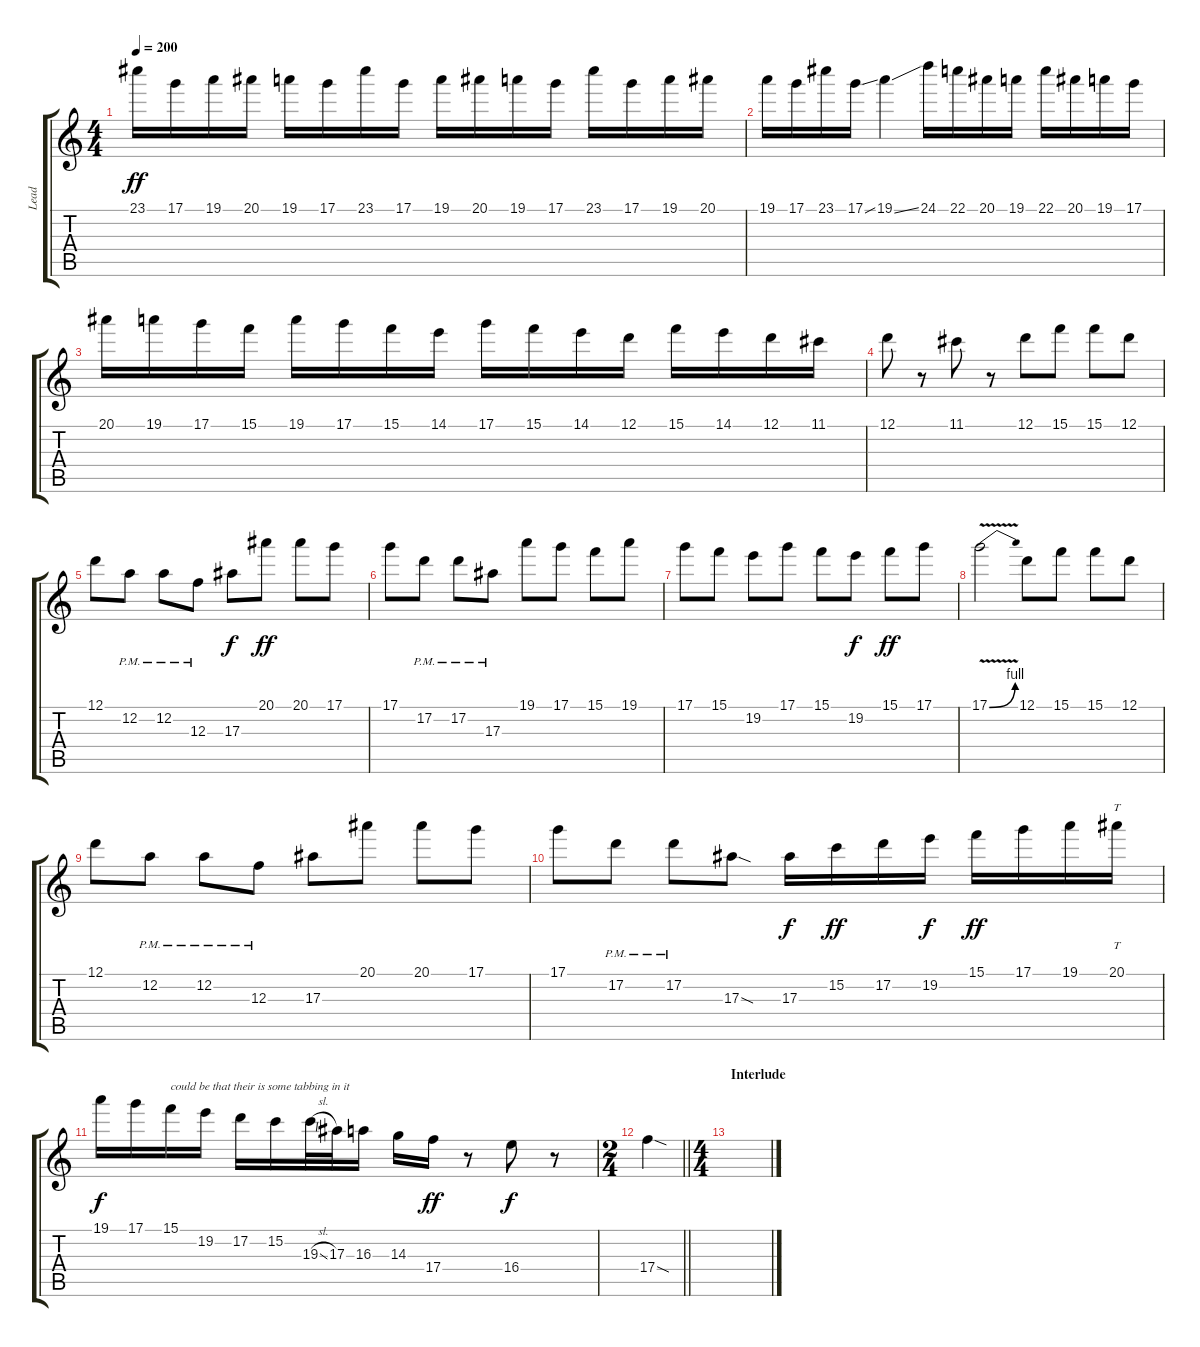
\track ("Lead" "Lead") {instrument overdrivenguitar}
\staff {score tabs}
\tuning (D4 A3 F3 C3 G2 D2) {hide}
\ts (4 4)
\tempo 200
\clef g2
\ks c
23.1.16{dy ff} 17.1.16 19.1.16 20.1.16 19.1.16 17.1.16 23.1.16 17.1.16 19.1.16 20.1.16 19.1.16 17.1.16 23.1.16 17.1.16 19.1.16 20.1.16 |
19.1.16 17.1.16 23.1.16 17.1{ss}.16 19.1{ss}.4 24.1.16 22.1.16 20.1.16 19.1.16 22.1.16 20.1.16 19.1.16 17.1.16 |
20.1.16 19.1.16 17.1.16 15.1.16 19.1.16 17.1.16 15.1.16 14.1.16 17.1.16 15.1.16 14.1.16 12.1.16 15.1.16 14.1.16 12.1.16 11.1.16 |
12.1.8 r.8 11.1.8 r.8 12.1.8 15.1.8 15.1.8 12.1.8 |
12.1.8 12.2{pm}.8 12.2{pm}.8 12.3{pm}.8 17.3.8{dy f} 20.1.8{dy ff} 20.1.8 17.1.8 |
17.1.8 17.2{pm}.8 17.2{pm}.8 17.3{pm}.8 19.1.8 17.1.8 15.1.8 19.1.8 |
17.1.8 15.1.8 19.2.8 17.1.8 15.1.8 19.2.8{dy f} 15.1.8{dy ff} 17.1.8 |
17.1{be (bend 0 0 60 4) v}.2 12.1.8 15.1.8 15.1.8 12.1.8 |
12.1.8 12.2{pm}.8 12.2{pm}.8 12.3{pm}.8 17.3.8 20.1.8 20.1.8 17.1.8 |
17.1.8 17.2{pm}.8 17.2{pm}.8 17.3{sod}.8 17.3.16{dy f} 15.2.16{dy ff} 17.2.16 19.2.16{dy f} 15.1.16{dy ff} 17.1.16 19.1.16 20.1.16{tt} |
19.1.16{dy f} 17.1.16 15.1.16{txt "could be that their is some tabbing in it"} 19.2.16 17.2.16 15.2.16 19.3{sl}.32 17.3.32 16.3.16 14.3.16 17.4.16{dy ff} r.8 16.4.8{dy f} r.8 |
\ts (2 4)
\barLineRight lightlight
17.4{sod}.4 |
\ts (4 4)
\section ("" "Interlude")
